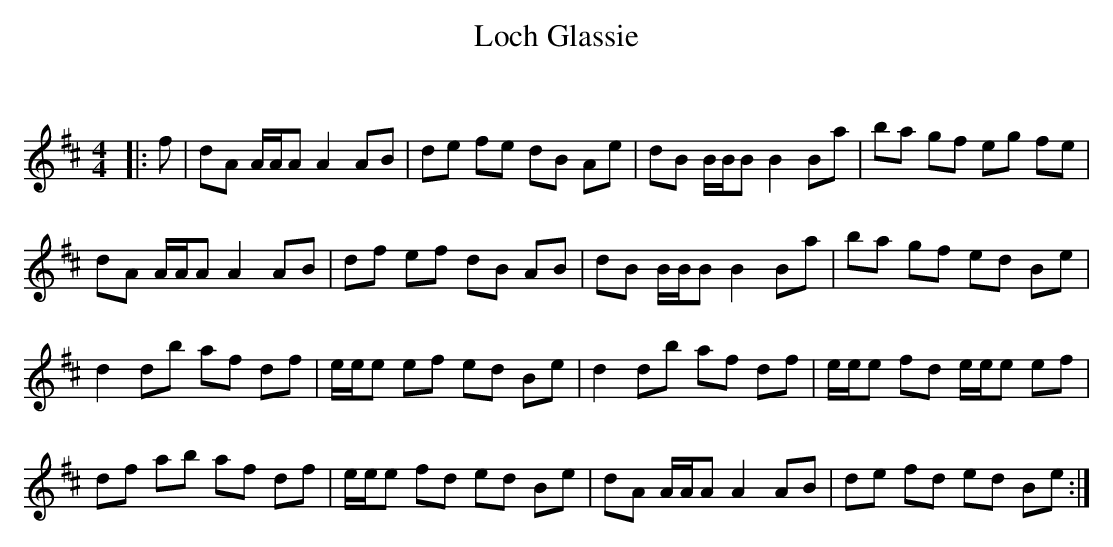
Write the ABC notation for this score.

X:1
T: Loch Glassie
C:
Q: 232
K:D
M:4/4
L:1/8
|:f|dA A1/2A1/2A A2 AB|de fe dB Ae|dB B1/2B1/2B B2 Ba|ba gf eg fe|
dA A1/2A1/2A A2 AB|df ef dB AB|dB B1/2B1/2B B2 Ba|ba gf ed Be|
d2 db af df|e1/2e1/2e ef ed Be|d2 db af df|e1/2e1/2e fd e1/2e1/2e ef|
df ab af df|e1/2e1/2e fd ed Be|dA A1/2A1/2A A2 AB|de fd ed Be:|
